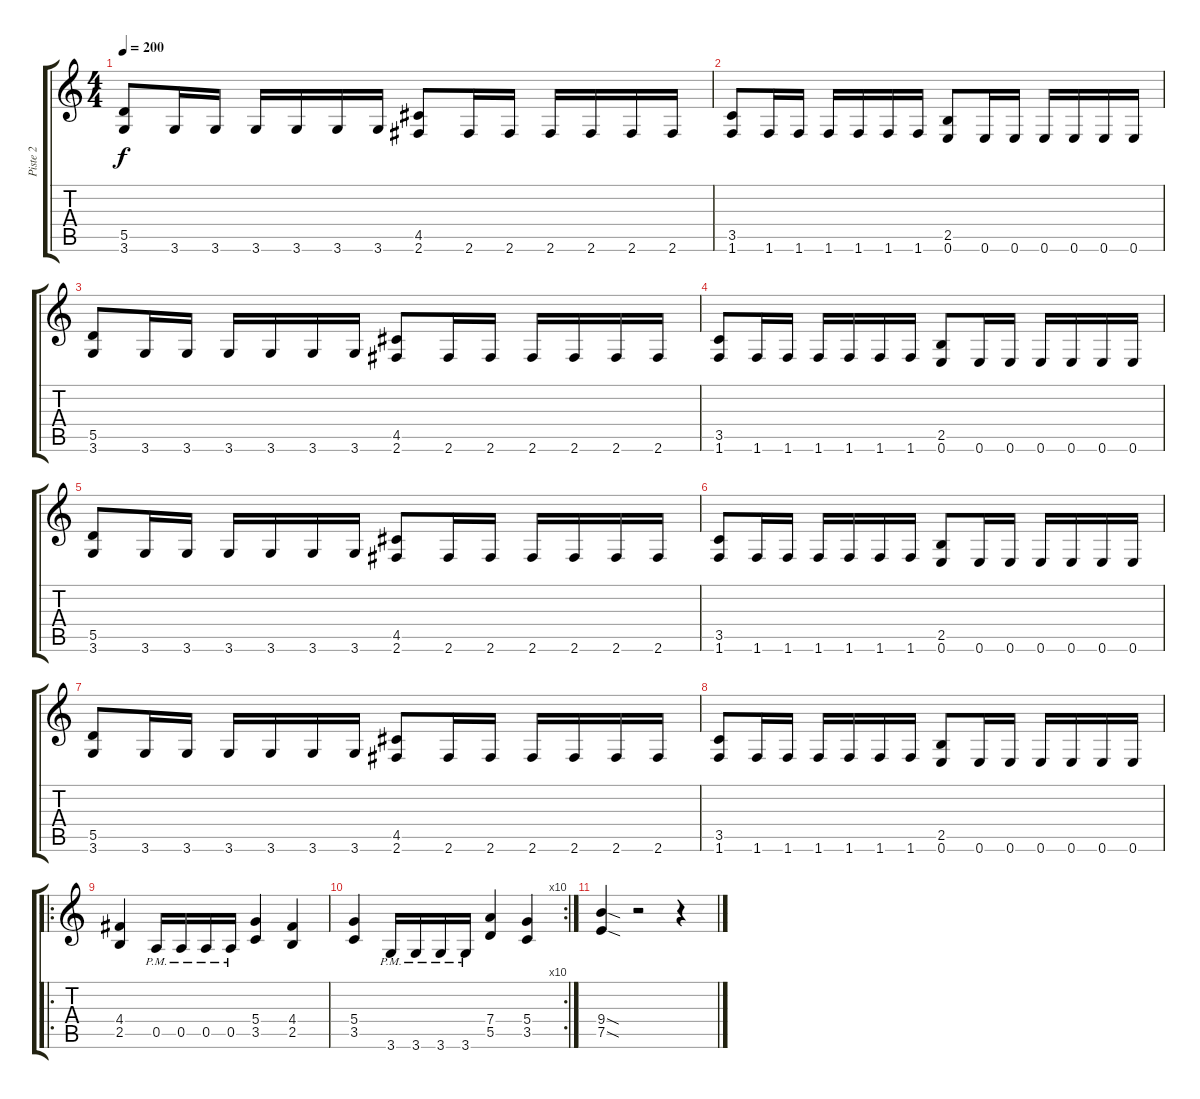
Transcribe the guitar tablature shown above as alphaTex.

\track ("Piste 2" "Piste 2") {instrument distortionguitar}
\staff {score tabs}
\tuning (E4 B3 G3 D3 A2 E2) {hide}
\ts (4 4)
\tempo 200
\clef g2
\ks c
(5.5 3.6).8{dy f} 3.6.16 3.6.16 3.6.16 3.6.16 3.6.16 3.6.16 (4.5 2.6).8 2.6.16 2.6.16 2.6.16 2.6.16 2.6.16 2.6.16 |
(3.5 1.6).8 1.6.16 1.6.16 1.6.16 1.6.16 1.6.16 1.6.16 (2.5 0.6).8 0.6.16 0.6.16 0.6.16 0.6.16 0.6.16 0.6.16 |
(5.5 3.6).8 3.6.16 3.6.16 3.6.16 3.6.16 3.6.16 3.6.16 (4.5 2.6).8 2.6.16 2.6.16 2.6.16 2.6.16 2.6.16 2.6.16 |
(3.5 1.6).8 1.6.16 1.6.16 1.6.16 1.6.16 1.6.16 1.6.16 (2.5 0.6).8 0.6.16 0.6.16 0.6.16 0.6.16 0.6.16 0.6.16 |
(5.5 3.6).8 3.6.16 3.6.16 3.6.16 3.6.16 3.6.16 3.6.16 (4.5 2.6).8 2.6.16 2.6.16 2.6.16 2.6.16 2.6.16 2.6.16 |
(3.5 1.6).8 1.6.16 1.6.16 1.6.16 1.6.16 1.6.16 1.6.16 (2.5 0.6).8 0.6.16 0.6.16 0.6.16 0.6.16 0.6.16 0.6.16 |
(5.5 3.6).8 3.6.16 3.6.16 3.6.16 3.6.16 3.6.16 3.6.16 (4.5 2.6).8 2.6.16 2.6.16 2.6.16 2.6.16 2.6.16 2.6.16 |
(3.5 1.6).8 1.6.16 1.6.16 1.6.16 1.6.16 1.6.16 1.6.16 (2.5 0.6).8 0.6.16 0.6.16 0.6.16 0.6.16 0.6.16 0.6.16 |
\ro
(4.4 2.5).4 0.5{pm}.16 0.5{pm}.16 0.5{pm}.16 0.5{pm}.16 (5.4 3.5).4 (4.4 2.5).4 |
\rc 10
(5.4 3.5).4 3.6{pm}.16 3.6{pm}.16 3.6{pm}.16 3.6{pm}.16 (7.4 5.5).4 (5.4 3.5).4 |
(9.4{sod} 7.5{sod}).4 r.2 r.4
